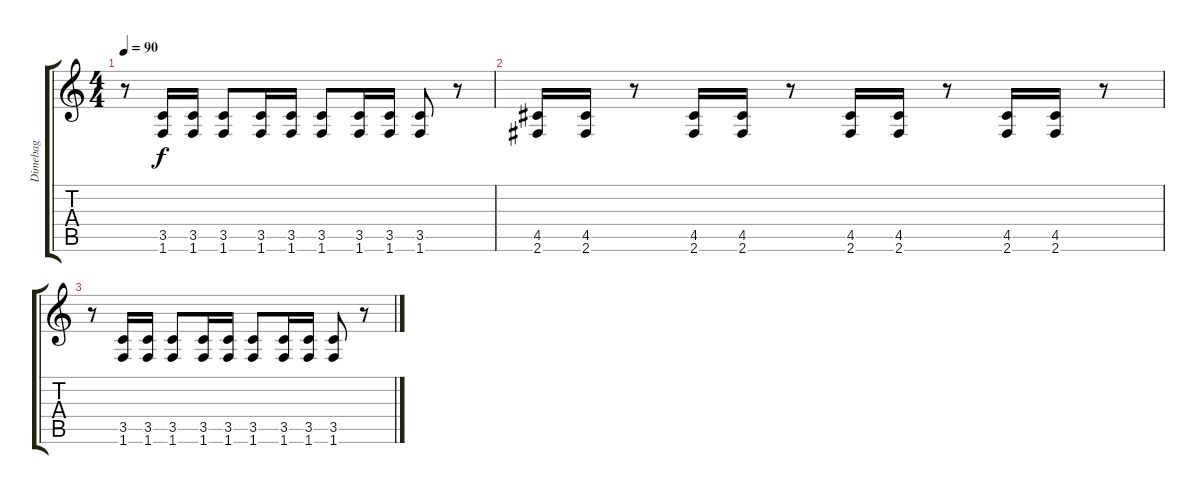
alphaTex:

\track ("Dimebag" "Dimebag") {instrument distortionguitar}
\staff {score tabs}
\tuning (E4 B3 G3 D3 A2 E2) {hide}
\ts (4 4)
\tempo 90
\clef g2
\ks c
r.8{dy f} (3.5 1.6).16 (3.5 1.6).16 (3.5 1.6).8 (3.5 1.6).16 (3.5 1.6).16 (3.5 1.6).8 (3.5 1.6).16 (3.5 1.6).16 (3.5 1.6).8 r.8 |
(4.5 2.6).16 (4.5 2.6).16 r.8 (4.5 2.6).16 (4.5 2.6).16 r.8 (4.5 2.6).16 (4.5 2.6).16 r.8 (4.5 2.6).16 (4.5 2.6).16 r.8 |
r.8 (3.5 1.6).16 (3.5 1.6).16 (3.5 1.6).8 (3.5 1.6).16 (3.5 1.6).16 (3.5 1.6).8 (3.5 1.6).16 (3.5 1.6).16 (3.5 1.6).8 r.8
